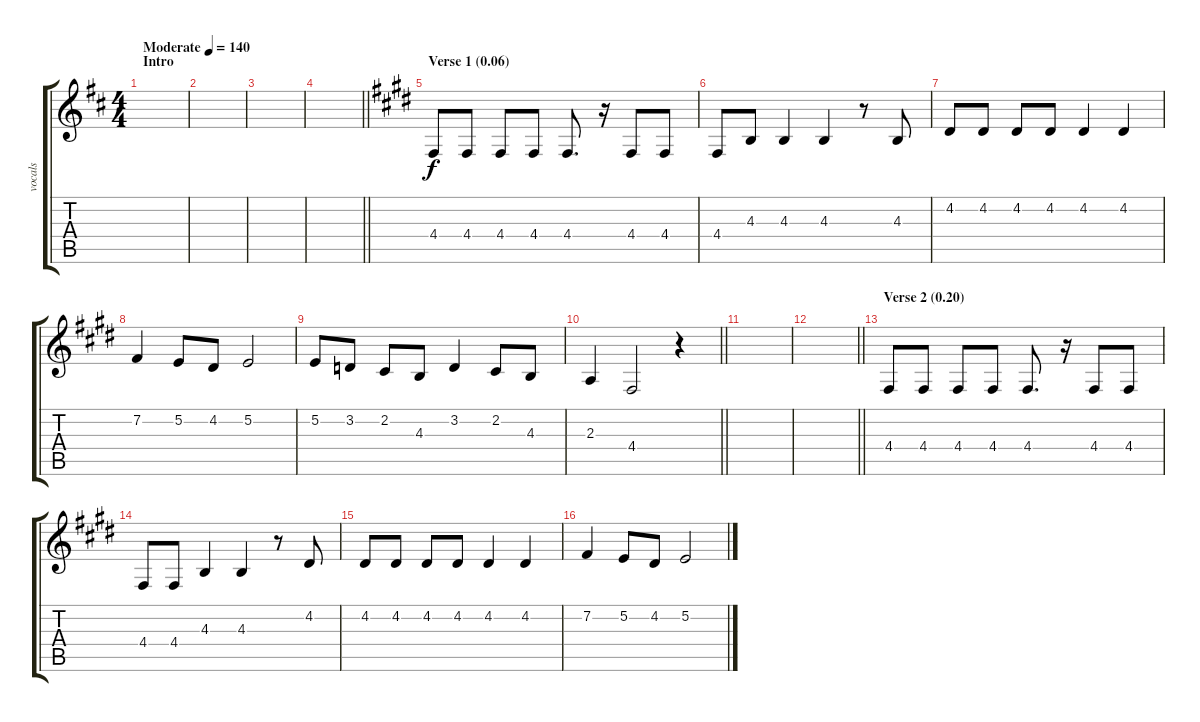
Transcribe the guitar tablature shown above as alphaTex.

\track ("vocals" "vocals") {instrument altosax}
\staff {score tabs}
\tuning (E4 B3 G3 D3 A2 E2) {hide}
\ts (4 4)
\section ("" "Intro")
\tempo (140 "Moderate")
\clef g2
\ks d
|
|
|
\barLineRight lightlight
|
\section ("" "Verse 1 (0.06)")
\ks e
4.4.8 4.4.8 4.4.8 4.4.8 4.4.8{d} r.16 4.4.8 4.4.8 |
4.4.8 4.3.8 4.3.4 4.3.4 r.8 4.3.8 |
4.2.8 4.2.8 4.2.8 4.2.8 4.2.4 4.2.4 |
7.2.4 5.2.8 4.2.8 5.2.2 |
5.2.8 3.2.8 2.2.8 4.3.8 3.2.4 2.2.8 4.3.8 |
\barLineRight lightlight
2.3.4 4.4.2 r.4 |
|
\barLineRight lightlight
|
\section ("" "Verse 2 (0.20)")
4.4.8 4.4.8 4.4.8 4.4.8 4.4.8{d} r.16 4.4.8 4.4.8 |
4.4.8 4.4.8 4.3.4 4.3.4 r.8 4.2.8 |
4.2.8 4.2.8 4.2.8 4.2.8 4.2.4 4.2.4 |
7.2.4 5.2.8 4.2.8 5.2.2
